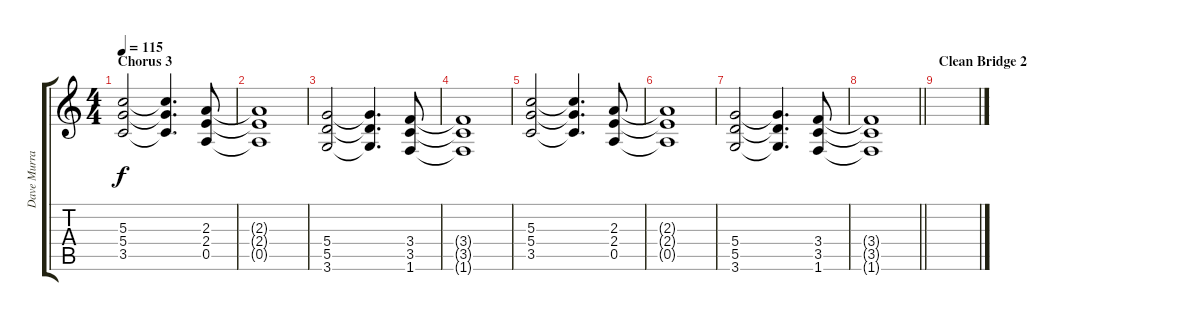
\track ("Dave Murray" "Dave Murra") {instrument distortionguitar}
\staff {score tabs}
\tuning (E4 B3 G3 D3 A2 E2) {hide}
\ts (4 4)
\section ("" "Chorus 3")
\tempo 115
\clef g2
\ks c
(5.3 5.4 3.5).2{dy f} (5.3{t} 5.4{t} 3.5{t}).4{d} (2.3 2.4 0.5).8 |
(2.3{t} 2.4{t} 0.5{t}).1 |
(5.4 5.5 3.6).2 (5.4{t} 5.5{t} 3.6{t}).4{d} (3.4 3.5 1.6).8 |
(3.4{t} 3.5{t} 1.6{t}).1 |
(5.3 5.4 3.5).2 (5.3{t} 5.4{t} 3.5{t}).4{d} (2.3 2.4 0.5).8 |
(2.3{t} 2.4{t} 0.5{t}).1 |
(5.4 5.5 3.6).2 (5.4{t} 5.5{t} 3.6{t}).4{d} (3.4 3.5 1.6).8 |
\barLineRight lightlight
(3.4{t} 3.5{t} 1.6{t}).1 |
\section ("" "Clean Bridge 2")
